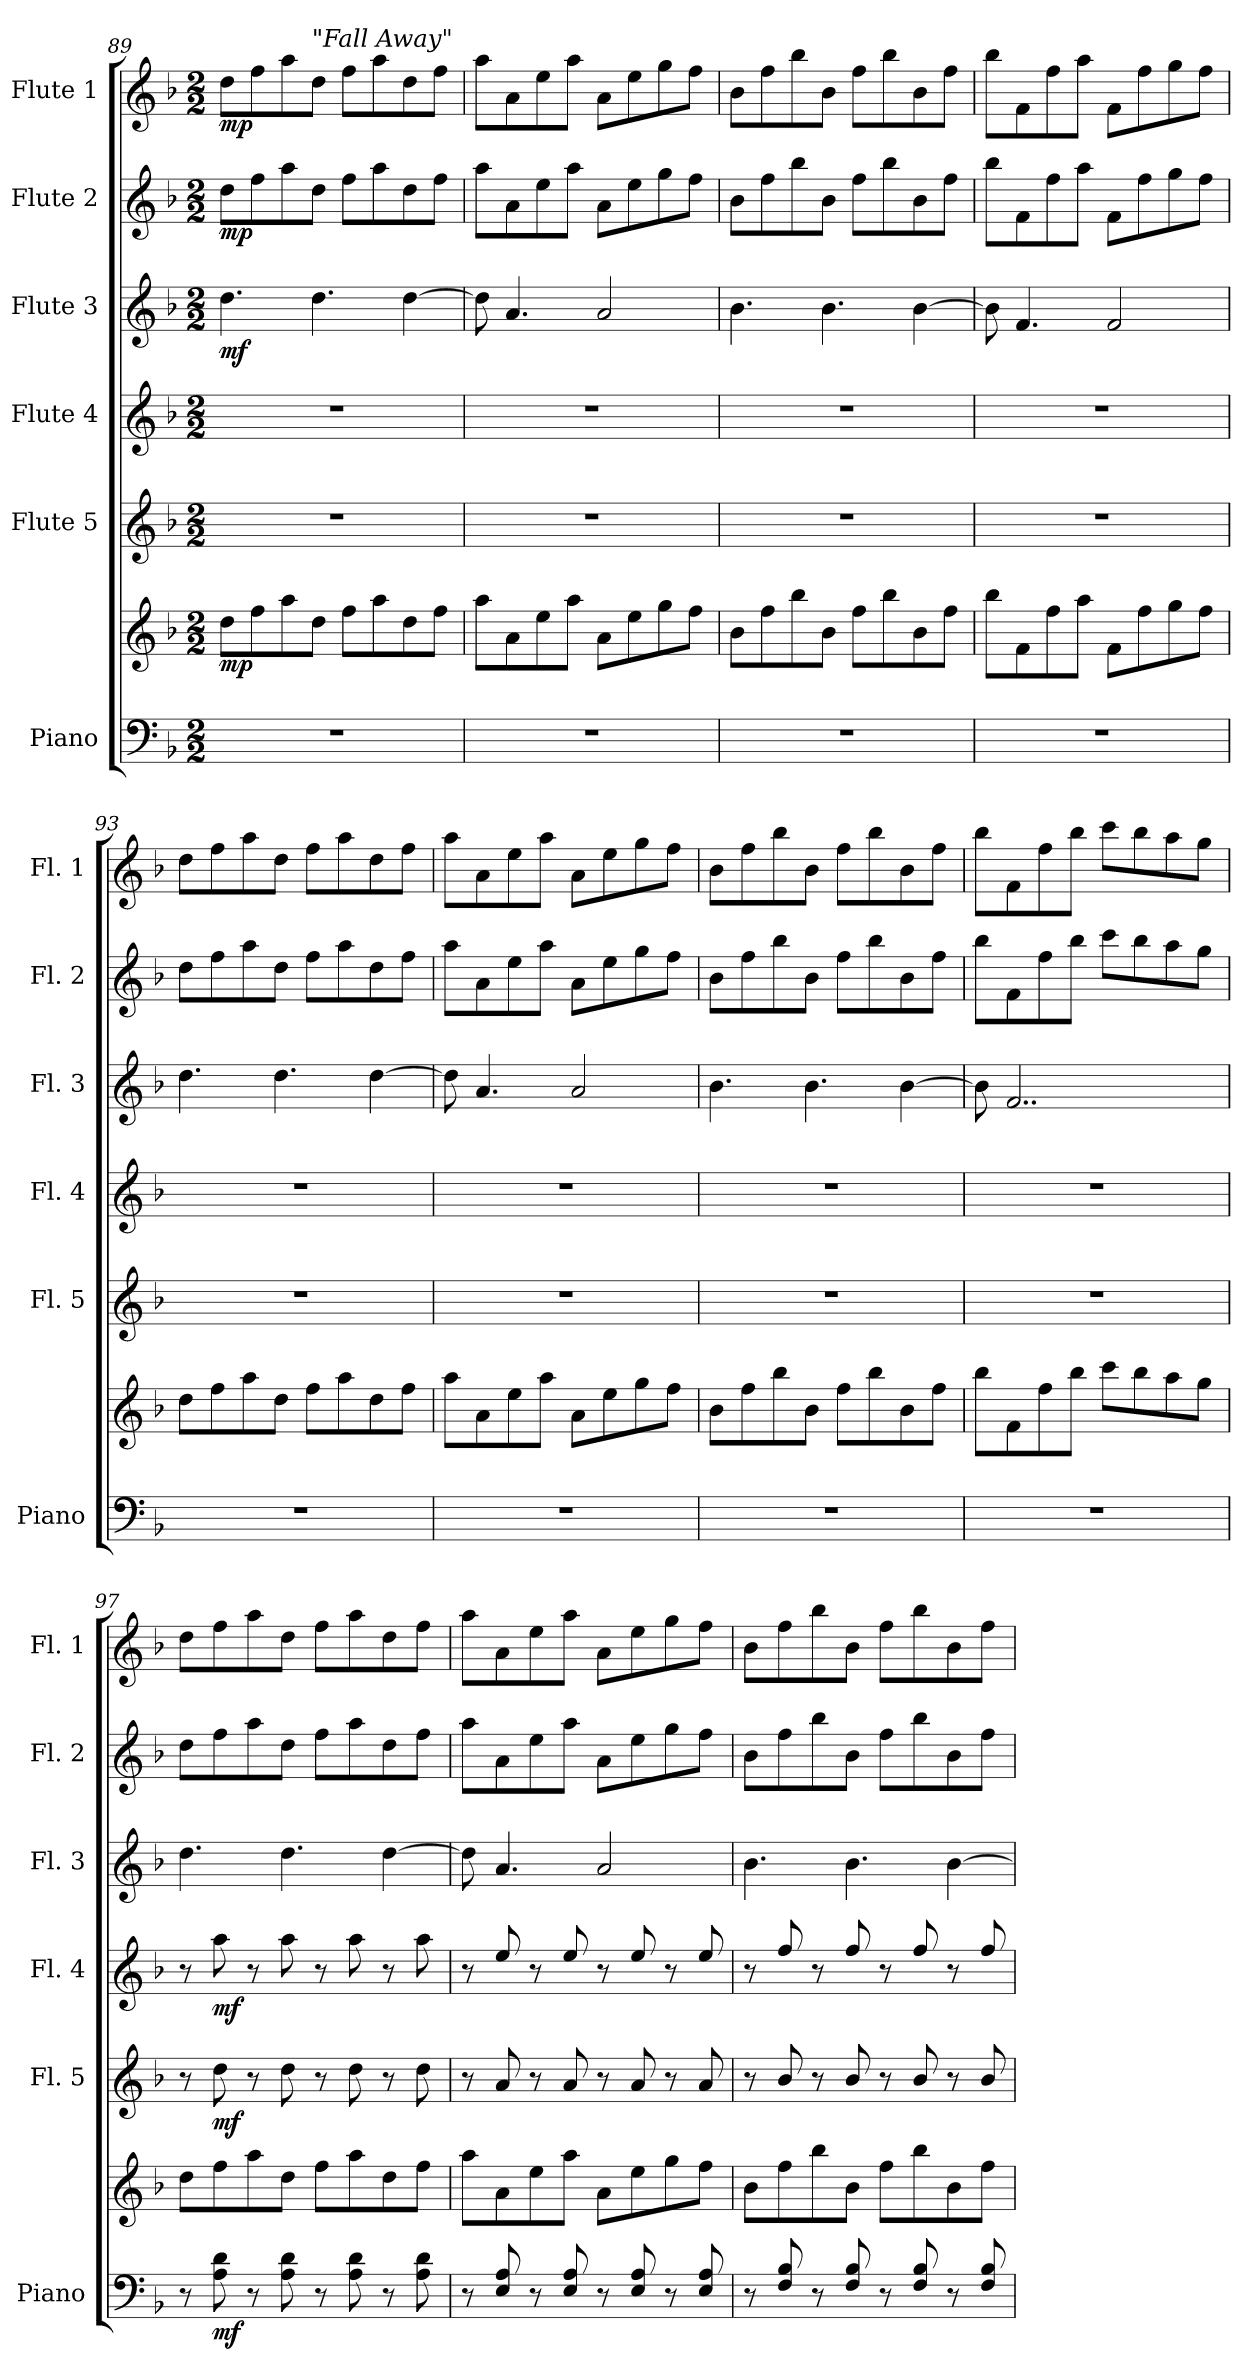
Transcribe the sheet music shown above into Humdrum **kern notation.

**kern	**kern	**dynam	**kern	**dynam	**kern	**dynam	**kern	**dynam	**kern	**dynam	**kern	**dynam
*part6	*part6	*part6	*part5	*part5	*part4	*part4	*part3	*part3	*part2	*part2	*part1	*part1
*staff7	*staff6	*staff6/7	*staff5	*staff5	*staff4	*staff4	*staff3	*staff3	*staff2	*staff2	*staff1	*staff1
*I"Piano	*	*	*I"Flute 5	*	*I"Flute 4	*	*I"Flute 3	*	*I"Flute 2	*	*I"Flute 1	*
*I'Piano	*	*	*I'Fl. 5	*	*I'Fl. 4	*	*I'Fl. 3	*	*I'Fl. 2	*	*I'Fl. 1	*
*clefF4	*clefG2	*	*clefG2	*	*clefG2	*	*clefG2	*	*clefG2	*	*clefG2	*
*k[b-]	*k[b-]	*	*k[b-]	*	*k[b-]	*	*k[b-]	*	*k[b-]	*	*k[b-]	*
*M2/2	*M2/2	*	*M2/2	*	*M2/2	*	*M2/2	*	*M2/2	*	*M2/2	*
*MM120	*MM120	*	*MM120	*	*MM120	*	*MM120	*	*MM120	*	*MM120	*
=89	=89	=89	=89	=89	=89	=89	=89	=89	=89	=89	=89	=89
!	!	!LO:DY:b	!	!	!	!	!	!LO:DY:b	!	!LO:DY:b	!	!LO:DY:b
1r	8dd\L	mp	1r	.	1r	.	4.dd\	mf	8dd\L	mp	8dd\L	mp
.	8ff\	.	.	.	.	.	.	.	8ff\	.	8ff\	.
.	8aa\	.	.	.	.	.	.	.	8aa\	.	8aa\	.
!	!	!	!	!	!	!	!	!	!	!	!LO:TX:a:i:t="Fall Away"	!
.	8dd\J	.	.	.	.	.	4.dd\	.	8dd\J	.	8dd\J	.
.	8ff\L	.	.	.	.	.	.	.	8ff\L	.	8ff\L	.
.	8aa\	.	.	.	.	.	.	.	8aa\	.	8aa\	.
.	8dd\	.	.	.	.	.	[4dd\	.	8dd\	.	8dd\	.
.	8ff\J	.	.	.	.	.	.	.	8ff\J	.	8ff\J	.
=90	=90	=90	=90	=90	=90	=90	=90	=90	=90	=90	=90	=90
1r	8aa\L	.	1r	.	1r	.	8dd\]	.	8aa\L	.	8aa\L	.
.	8a\	.	.	.	.	.	4.a/	.	8a\	.	8a\	.
.	8ee\	.	.	.	.	.	.	.	8ee\	.	8ee\	.
.	8aa\J	.	.	.	.	.	.	.	8aa\J	.	8aa\J	.
.	8a\L	.	.	.	.	.	2a/	.	8a\L	.	8a\L	.
.	8ee\	.	.	.	.	.	.	.	8ee\	.	8ee\	.
.	8gg\	.	.	.	.	.	.	.	8gg\	.	8gg\	.
.	8ff\J	.	.	.	.	.	.	.	8ff\J	.	8ff\J	.
!!LO:PB:g=z
=91	=91	=91	=91	=91	=91	=91	=91	=91	=91	=91	=91	=91
1r	8b-\L	.	1r	.	1r	.	4.b-\	.	8b-\L	.	8b-\L	.
.	8ff\	.	.	.	.	.	.	.	8ff\	.	8ff\	.
.	8bb-\	.	.	.	.	.	.	.	8bb-\	.	8bb-\	.
.	8b-\J	.	.	.	.	.	4.b-\	.	8b-\J	.	8b-\J	.
.	8ff\L	.	.	.	.	.	.	.	8ff\L	.	8ff\L	.
.	8bb-\	.	.	.	.	.	.	.	8bb-\	.	8bb-\	.
.	8b-\	.	.	.	.	.	[4b-\	.	8b-\	.	8b-\	.
.	8ff\J	.	.	.	.	.	.	.	8ff\J	.	8ff\J	.
=92	=92	=92	=92	=92	=92	=92	=92	=92	=92	=92	=92	=92
1r	8bb-\L	.	1r	.	1r	.	8b-\]	.	8bb-\L	.	8bb-\L	.
.	8f\	.	.	.	.	.	4.f/	.	8f\	.	8f\	.
.	8ff\	.	.	.	.	.	.	.	8ff\	.	8ff\	.
.	8aa\J	.	.	.	.	.	.	.	8aa\J	.	8aa\J	.
.	8f\L	.	.	.	.	.	2f/	.	8f\L	.	8f\L	.
.	8ff\	.	.	.	.	.	.	.	8ff\	.	8ff\	.
.	8gg\	.	.	.	.	.	.	.	8gg\	.	8gg\	.
.	8ff\J	.	.	.	.	.	.	.	8ff\J	.	8ff\J	.
=93	=93	=93	=93	=93	=93	=93	=93	=93	=93	=93	=93	=93
1r	8dd\L	.	1r	.	1r	.	4.dd\	.	8dd\L	.	8dd\L	.
.	8ff\	.	.	.	.	.	.	.	8ff\	.	8ff\	.
.	8aa\	.	.	.	.	.	.	.	8aa\	.	8aa\	.
.	8dd\J	.	.	.	.	.	4.dd\	.	8dd\J	.	8dd\J	.
.	8ff\L	.	.	.	.	.	.	.	8ff\L	.	8ff\L	.
.	8aa\	.	.	.	.	.	.	.	8aa\	.	8aa\	.
.	8dd\	.	.	.	.	.	[4dd\	.	8dd\	.	8dd\	.
.	8ff\J	.	.	.	.	.	.	.	8ff\J	.	8ff\J	.
=94	=94	=94	=94	=94	=94	=94	=94	=94	=94	=94	=94	=94
1r	8aa\L	.	1r	.	1r	.	8dd\]	.	8aa\L	.	8aa\L	.
.	8a\	.	.	.	.	.	4.a/	.	8a\	.	8a\	.
.	8ee\	.	.	.	.	.	.	.	8ee\	.	8ee\	.
.	8aa\J	.	.	.	.	.	.	.	8aa\J	.	8aa\J	.
.	8a\L	.	.	.	.	.	2a/	.	8a\L	.	8a\L	.
.	8ee\	.	.	.	.	.	.	.	8ee\	.	8ee\	.
.	8gg\	.	.	.	.	.	.	.	8gg\	.	8gg\	.
.	8ff\J	.	.	.	.	.	.	.	8ff\J	.	8ff\J	.
=95	=95	=95	=95	=95	=95	=95	=95	=95	=95	=95	=95	=95
1r	8b-\L	.	1r	.	1r	.	4.b-\	.	8b-\L	.	8b-\L	.
.	8ff\	.	.	.	.	.	.	.	8ff\	.	8ff\	.
.	8bb-\	.	.	.	.	.	.	.	8bb-\	.	8bb-\	.
.	8b-\J	.	.	.	.	.	4.b-\	.	8b-\J	.	8b-\J	.
.	8ff\L	.	.	.	.	.	.	.	8ff\L	.	8ff\L	.
.	8bb-\	.	.	.	.	.	.	.	8bb-\	.	8bb-\	.
.	8b-\	.	.	.	.	.	[4b-\	.	8b-\	.	8b-\	.
.	8ff\J	.	.	.	.	.	.	.	8ff\J	.	8ff\J	.
!!LO:PB:g=z
=96	=96	=96	=96	=96	=96	=96	=96	=96	=96	=96	=96	=96
1r	8bb-\L	.	1r	.	1r	.	8b-\]	.	8bb-\L	.	8bb-\L	.
.	8f\	.	.	.	.	.	2..f/	.	8f\	.	8f\	.
.	8ff\	.	.	.	.	.	.	.	8ff\	.	8ff\	.
.	8bb-\J	.	.	.	.	.	.	.	8bb-\J	.	8bb-\J	.
.	8ccc\L	.	.	.	.	.	.	.	8ccc\L	.	8ccc\L	.
.	8bb-\	.	.	.	.	.	.	.	8bb-\	.	8bb-\	.
.	8aa\	.	.	.	.	.	.	.	8aa\	.	8aa\	.
.	8gg\J	.	.	.	.	.	.	.	8gg\J	.	8gg\J	.
=97	=97	=97	=97	=97	=97	=97	=97	=97	=97	=97	=97	=97
8r	8dd\L	.	8r	.	8r	.	4.dd\	.	8dd\L	.	8dd\L	.
!	!	!LO:DY:b=2	!	!LO:DY:b	!	!LO:DY:b	!	!	!	!	!	!
8A\ 8d\	8ff\	mf	8dd\	mf	8aa\	mf	.	.	8ff\	.	8ff\	.
8r	8aa\	.	8r	.	8r	.	.	.	8aa\	.	8aa\	.
8A\ 8d\	8dd\J	.	8dd\	.	8aa\	.	4.dd\	.	8dd\J	.	8dd\J	.
8r	8ff\L	.	8r	.	8r	.	.	.	8ff\L	.	8ff\L	.
8A\ 8d\	8aa\	.	8dd\	.	8aa\	.	.	.	8aa\	.	8aa\	.
8r	8dd\	.	8r	.	8r	.	[4dd\	.	8dd\	.	8dd\	.
8A\ 8d\	8ff\J	.	8dd\	.	8aa\	.	.	.	8ff\J	.	8ff\J	.
=98	=98	=98	=98	=98	=98	=98	=98	=98	=98	=98	=98	=98
8r	8aa\L	.	8r	.	8r	.	8dd\]	.	8aa\L	.	8aa\L	.
8E/ 8A/	8a\	.	8a/	.	8ee/	.	4.a/	.	8a\	.	8a\	.
8r	8ee\	.	8r	.	8r	.	.	.	8ee\	.	8ee\	.
8E/ 8A/	8aa\J	.	8a/	.	8ee/	.	.	.	8aa\J	.	8aa\J	.
8r	8a\L	.	8r	.	8r	.	2a/	.	8a\L	.	8a\L	.
8E/ 8A/	8ee\	.	8a/	.	8ee/	.	.	.	8ee\	.	8ee\	.
8r	8gg\	.	8r	.	8r	.	.	.	8gg\	.	8gg\	.
8E/ 8A/	8ff\J	.	8a/	.	8ee/	.	.	.	8ff\J	.	8ff\J	.
=99	=99	=99	=99	=99	=99	=99	=99	=99	=99	=99	=99	=99
8r	8b-\L	.	8r	.	8r	.	4.b-\	.	8b-\L	.	8b-\L	.
8F/ 8B-/	8ff\	.	8b-/	.	8ff/	.	.	.	8ff\	.	8ff\	.
8r	8bb-\	.	8r	.	8r	.	.	.	8bb-\	.	8bb-\	.
8F/ 8B-/	8b-\J	.	8b-/	.	8ff/	.	4.b-\	.	8b-\J	.	8b-\J	.
8r	8ff\L	.	8r	.	8r	.	.	.	8ff\L	.	8ff\L	.
8F/ 8B-/	8bb-\	.	8b-/	.	8ff/	.	.	.	8bb-\	.	8bb-\	.
8r	8b-\	.	8r	.	8r	.	[4b-\	.	8b-\	.	8b-\	.
8F/ 8B-/	8ff\J	.	8b-/	.	8ff/	.	.	.	8ff\J	.	8ff\J	.
=	=	=	=	=	=	=	=	=	=	=	=	=
*-	*-	*-	*-	*-	*-	*-	*-	*-	*-	*-	*-	*-
